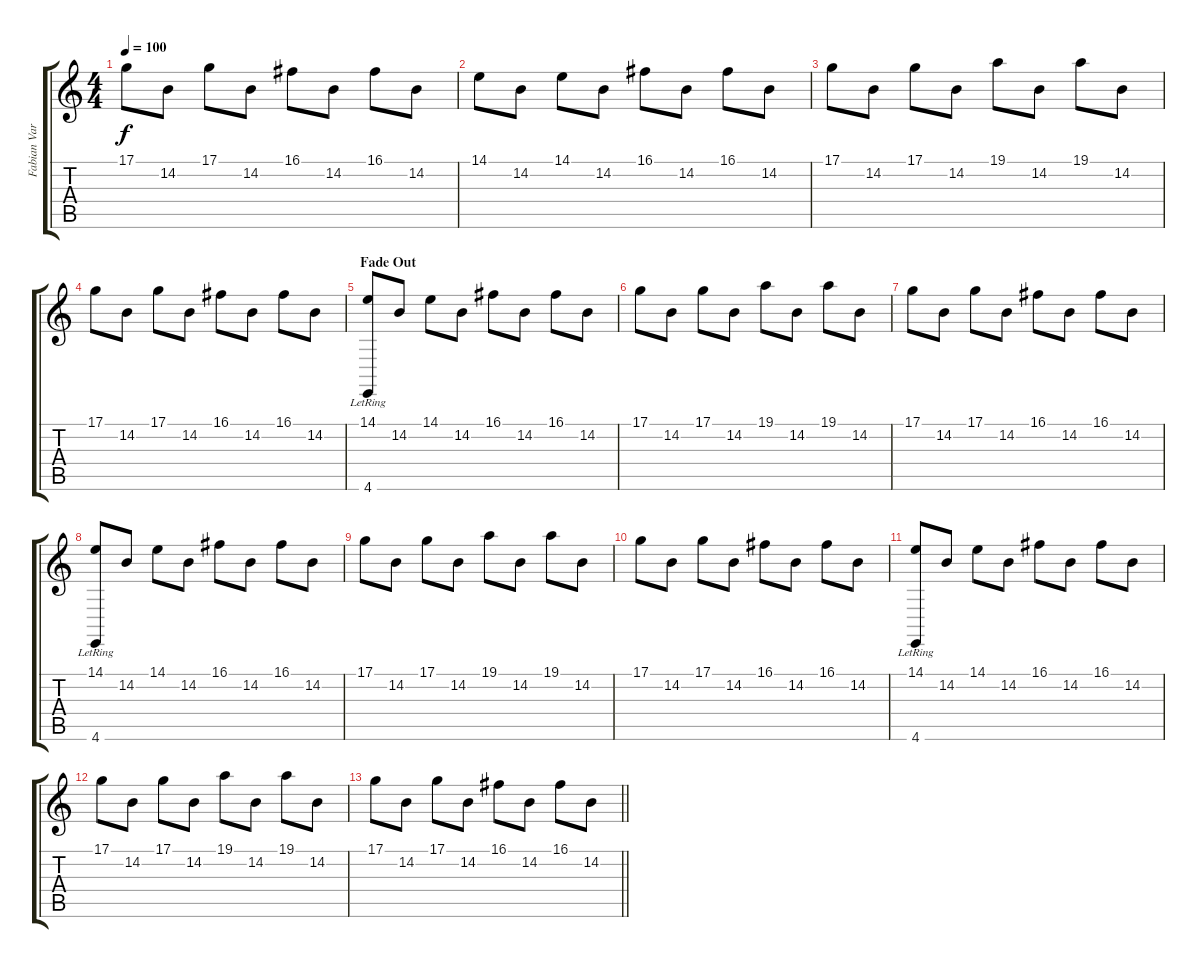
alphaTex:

\track ("Fabian Varesi" "Fabian Var") {instrument stringensemble1}
\staff {score tabs}
\tuning (D4 A3 F3 C3 G2 C2) {hide}
\ts (4 4)
\tempo 100
\clef g2
\ks c
17.1.8{dy f} 14.2.8 17.1.8 14.2.8 16.1.8 14.2.8 16.1.8 14.2.8 |
14.1.8 14.2.8 14.1.8 14.2.8 16.1.8 14.2.8 16.1.8 14.2.8 |
17.1.8 14.2.8 17.1.8 14.2.8 19.1.8 14.2.8 19.1.8 14.2.8 |
17.1.8 14.2.8 17.1.8 14.2.8 16.1.8 14.2.8 16.1.8 14.2.8 |
\section ("" "Fade Out")
(14.1 4.6{lr}).8 14.2.8 14.1.8 14.2.8 16.1.8 14.2.8 16.1.8 14.2.8 |
17.1.8 14.2.8 17.1.8 14.2.8 19.1.8 14.2.8 19.1.8 14.2.8 |
17.1.8 14.2.8 17.1.8 14.2.8 16.1.8 14.2.8 16.1.8 14.2.8 |
(14.1 4.6{lr}).8 14.2.8 14.1.8 14.2.8 16.1.8 14.2.8 16.1.8 14.2.8 |
17.1.8 14.2.8 17.1.8 14.2.8 19.1.8 14.2.8 19.1.8 14.2.8 |
17.1.8 14.2.8 17.1.8 14.2.8 16.1.8 14.2.8 16.1.8 14.2.8 |
(14.1 4.6{lr}).8 14.2.8 14.1.8 14.2.8 16.1.8 14.2.8 16.1.8 14.2.8 |
17.1.8 14.2.8 17.1.8 14.2.8 19.1.8 14.2.8 19.1.8 14.2.8 |
\barLineRight lightlight
17.1.8 14.2.8 17.1.8 14.2.8 16.1.8 14.2.8 16.1.8 14.2.8
